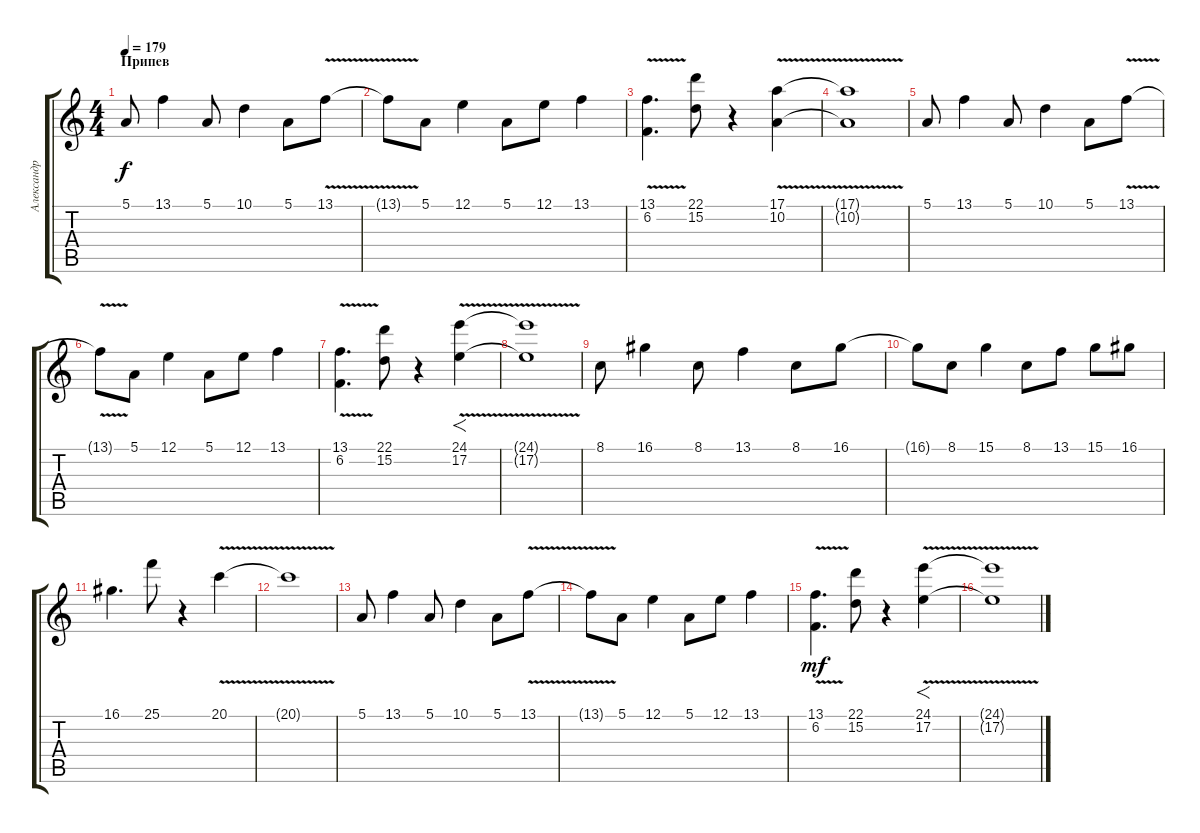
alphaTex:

\track ("Александр \"Wish\" Андрюхин" "Александр ") {instrument pad7halo}
\staff {score tabs}
\tuning (E4 B3 G3 D3 A2 E2) {hide}
\ts (4 4)
\section ("" "Припев")
\tempo 179
\clef g2
\ks c
5.1.8{dy f instrument whistle} 13.1.4 5.1.8 10.1.4 5.1.8 13.1{v}.8 |
13.1{t}.8 5.1.8 12.1.4 5.1.8 12.1.8 13.1.4 |
(13.1{v} 6.2{v}).4{d} (22.1 15.2).8 r.4 (17.1{v} 10.2{v}).4 |
(17.1{t} 10.2{t}).1 |
5.1.8 13.1.4 5.1.8 10.1.4 5.1.8 13.1{v}.8 |
13.1{t}.8 5.1.8 12.1.4 5.1.8 12.1.8 13.1.4 |
(13.1{v} 6.2{v}).4{d} (22.1 15.2).8 r.4 (24.1{v} 17.2{v}).4{f} |
(24.1{t} 17.2{t}).1 |
8.1.8 16.1.4 8.1.8 13.1.4 8.1.8 16.1.8 |
16.1{t}.8 8.1.8 15.1.4 8.1.8 13.1.8 15.1.8 16.1.8 |
16.1.4{d} 25.1.8 r.4 20.1{v}.4 |
20.1{t}.1 |
5.1.8 13.1.4 5.1.8 10.1.4 5.1.8 13.1{v}.8 |
13.1{t}.8 5.1.8 12.1.4 5.1.8 12.1.8 13.1.4 |
(13.1{v} 6.2{v}).4{d dy mf} (22.1 15.2).8 r.4 (24.1{v} 17.2{v}).4{f} |
(24.1{t} 17.2{t}).1
